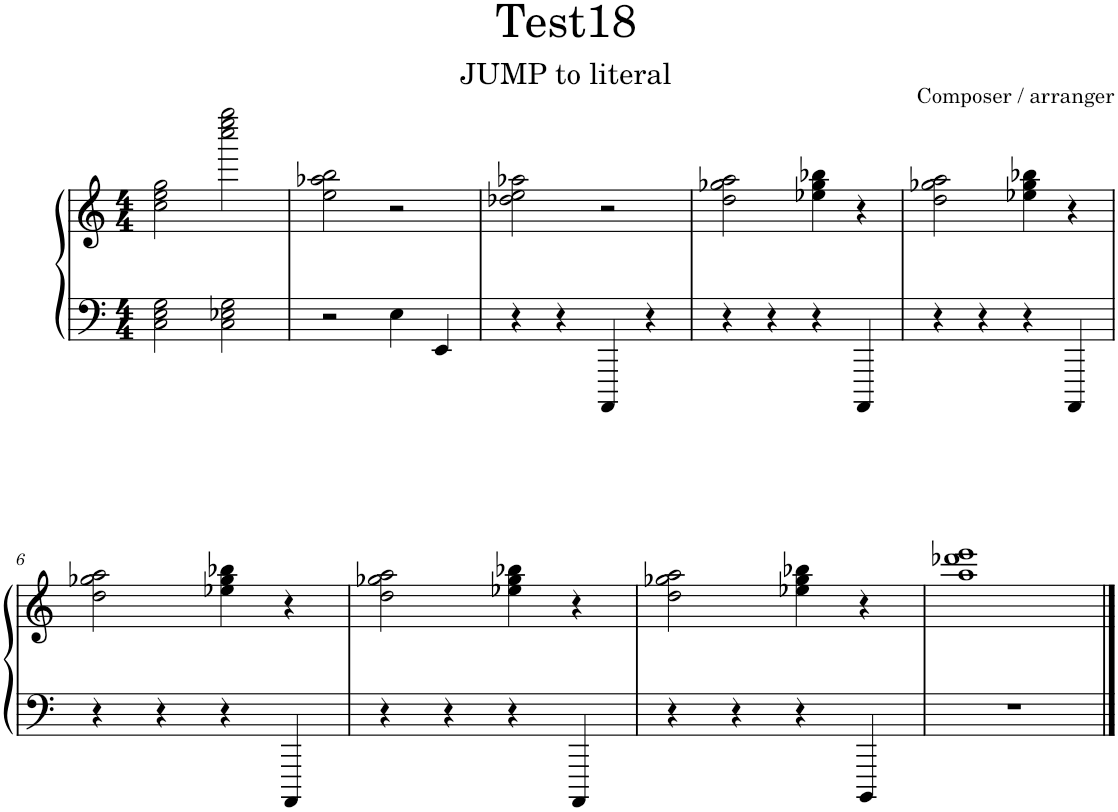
**kern	**kern
*part1	*part1
*staff2	*staff1
*I"Piano	*
*I'Pno.	*
*clefF4	*clefG2
*k[]	*k[]
*M4/4	*M4/4
=1	=1
2C\ 2E\ 2G\	2cc\ 2ee\ 2gg\
2C\ 2E-X\ 2G\	2cccc\ 2eeee\ 2gggg\
=2	=2
2r	2ee\ 2aa-X\ 2bb\
4E\	2r
4EE/	.
=3	=3
4r	2dd-X\ 2ee\ 2aa-X\
4r	.
4AAAA/	2r
4r	.
=4	=4
4r	2dd\ 2gg-X\ 2aa\
4r	.
4r	4ee-X\ 4gg-\ 4bb-X\
4AAAA/	4r
=5	=5
4r	2dd\ 2gg-X\ 2aa\
4r	.
4r	4ee-X\ 4gg-\ 4bb-X\
4AAAA/	4r
!!LO:LB:g=z
=6	=6
4r	2dd\ 2gg-X\ 2aa\
4r	.
4r	4ee-X\ 4gg-\ 4bb-X\
4AAAA/	4r
=7	=7
4r	2dd\ 2gg-X\ 2aa\
4r	.
4r	4ee-X\ 4gg-\ 4bb-X\
4AAAA/	4r
=8	=8
4r	2dd\ 2gg-X\ 2aa\
4r	.
4r	4ee-X\ 4gg-\ 4bb-X\
4BBBB/	4r
=9	=9
1r	1aa 1ddd-X 1eee
==	==
*-	*-
